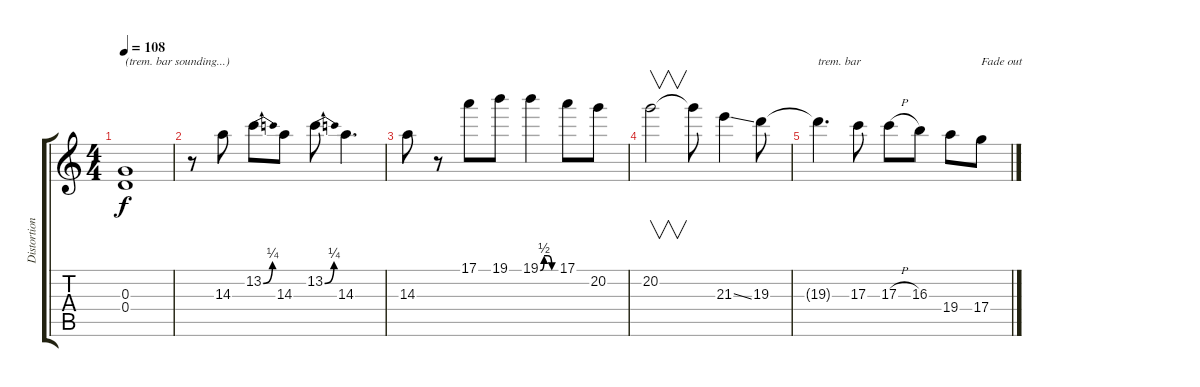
\track ("Distortion Guitar 2" "Distortion") {instrument distortionguitar}
\staff {score tabs}
\tuning (E4 B3 G3 D3 A2 E2) {hide}
\ts (4 4)
\tempo 108
\clef g2
\ks c
(0.3 0.4).1{txt "(trem. bar sounding...)" dy f} |
r.8 14.3.8 13.2{be (bend 0 0 60 1)}.8 14.3.8 13.2{be (bend 0 0 60 1)}.8 14.3.4{d} |
14.3.8 r.8 17.1.8 19.1.8 19.1{be (custom 0 0 15 2 30 2 45 0 60 0)}.4 17.1.8 20.2.8 |
20.2.2{v} 20.2{t}.8 21.3{ss}.4 19.3.8 |
19.3{t}.4{d txt "trem. bar"} 17.3.8 17.3{h}.8 16.3.8 19.4.8 17.4.8{txt "Fade out"}
